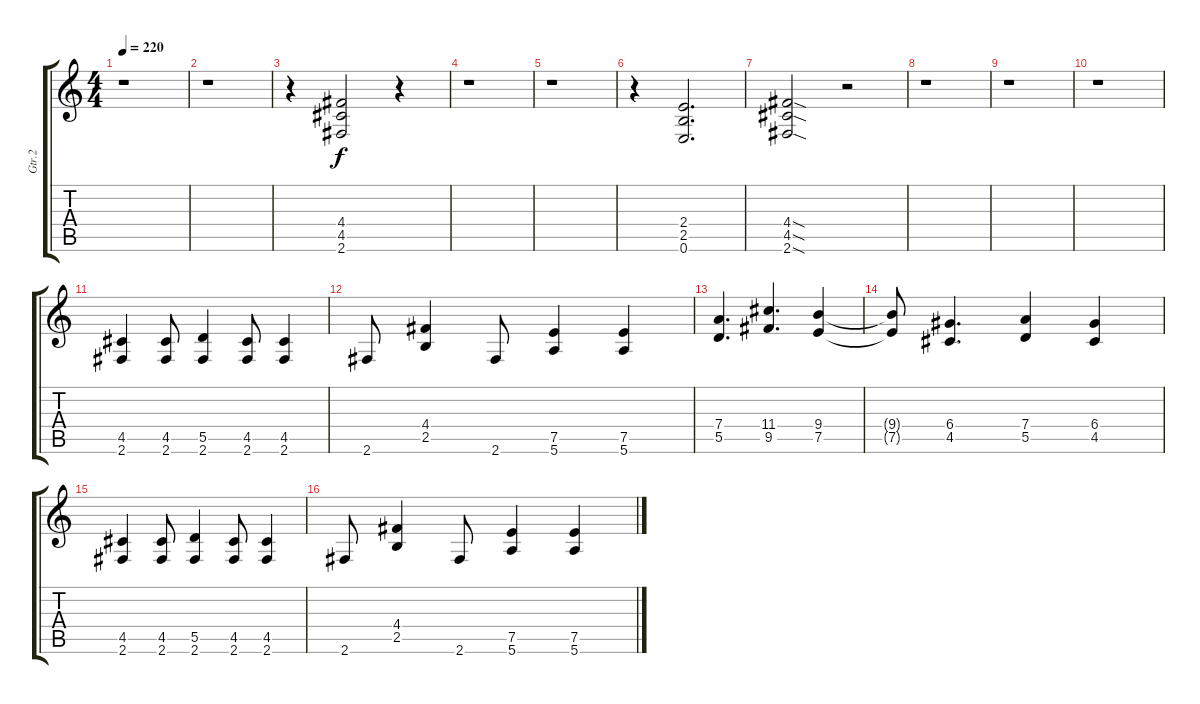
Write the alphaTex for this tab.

\track ("Gtr.2" "Gtr.2") {instrument overdrivenguitar}
\staff {score tabs}
\tuning (E4 B3 G3 D3 A2 E2) {hide}
\ts (4 4)
\tempo 220
\clef g2
\ks c
r.1{dy f} |
r.1 |
r.4 (4.4 4.5 2.6).2 r.4 |
r.1 |
r.1 |
r.4 (2.4 2.5 0.6).2{d} |
(4.4{sod} 4.5{sod} 2.6{sod}).2 r.2 |
r.1 |
r.1 |
r.1 |
(4.5 2.6).4 (4.5 2.6).8 (5.5 2.6).4 (4.5 2.6).8 (4.5 2.6).4 |
2.6.8 (4.4 2.5).4 2.6.8 (7.5 5.6).4 (7.5 5.6).4 |
(7.4 5.5).4{d} (11.4 9.5).4{d} (9.4 7.5).4 |
(9.4{t} 7.5{t}).8 (6.4 4.5).4{d} (7.4 5.5).4 (6.4 4.5).4 |
(4.5 2.6).4 (4.5 2.6).8 (5.5 2.6).4 (4.5 2.6).8 (4.5 2.6).4 |
2.6.8 (4.4 2.5).4 2.6.8 (7.5 5.6).4 (7.5 5.6).4
